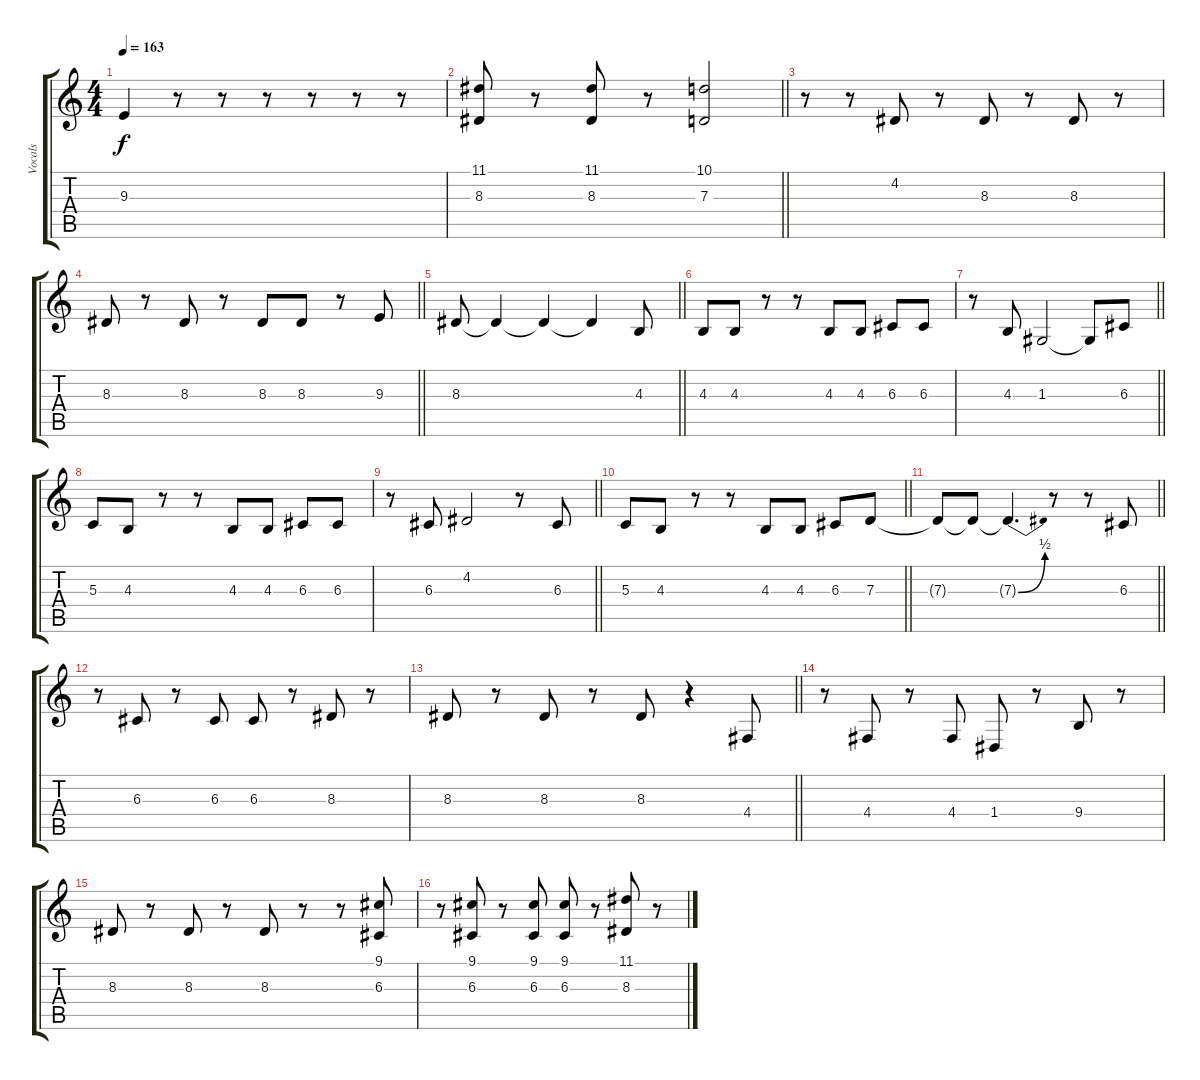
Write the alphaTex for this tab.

\track ("Vocals" "Vocals") {instrument lead1square}
\staff {score tabs}
\tuning (E4 B3 G3 D3 A2 E2) {hide}
\ts (4 4)
\tempo 163
\clef g2
\ks c
9.3.4{dy f} r.8 r.8 r.8 r.8 r.8 r.8 |
\barLineRight lightlight
(11.1 8.3).8 r.8 (11.1 8.3).8 r.8 (10.1 7.3).2 |
\section ("" "")
r.8 r.8 4.2.8 r.8 8.3.8 r.8 8.3.8 r.8 |
\barLineRight lightlight
8.3.8 r.8 8.3.8 r.8 8.3.8 8.3.8 r.8 9.3.8 |
\barLineRight lightlight
8.3.8 8.3{t}.4 8.3{t}.4 8.3{t}.4 4.3.8 |
4.3.8 4.3.8 r.8 r.8 4.3.8 4.3.8 6.3.8 6.3.8 |
\barLineRight lightlight
r.8 4.3.8 1.3.2 1.3{t}.8 6.3.8 |
5.3.8 4.3.8 r.8 r.8 4.3.8 4.3.8 6.3.8 6.3.8 |
\barLineRight lightlight
r.8 6.3.8 4.2.2 r.8 6.3.8 |
\barLineRight lightlight
5.3.8 4.3.8 r.8 r.8 4.3.8 4.3.8 6.3.8 7.3.8 |
\barLineRight lightlight
7.3{t}.8 7.3{t}.8 7.3{be (bend 0 0 60 2) t}.4{d} r.8 r.8 6.3.8 |
r.8 6.3.8 r.8 6.3.8 6.3.8 r.8 8.3.8 r.8 |
\barLineRight lightlight
8.3.8 r.8 8.3.8 r.8 8.3.8 r.4 4.4.8 |
r.8 4.4.8 r.8 4.4.8 1.4.8 r.8 9.4.8 r.8 |
8.3.8 r.8 8.3.8 r.8 8.3.8 r.8 r.8 (9.1 6.3).8 |
r.8 (9.1 6.3).8 r.8 (9.1 6.3).8 (9.1 6.3).8 r.8 (11.1 8.3).8 r.8
